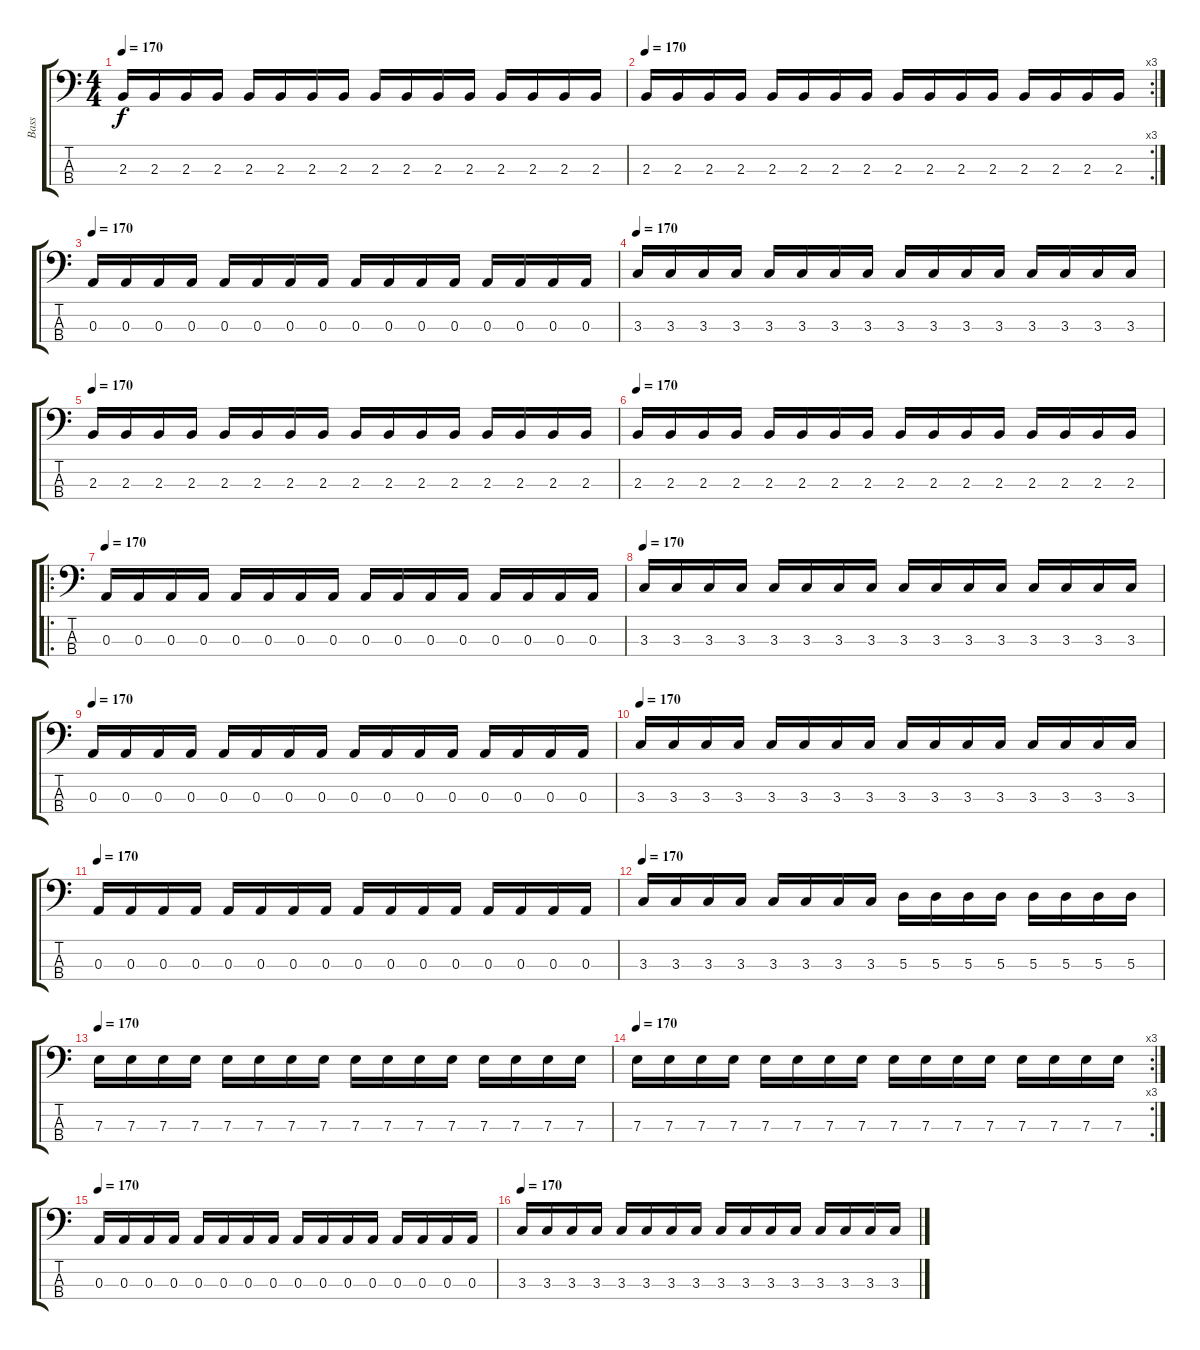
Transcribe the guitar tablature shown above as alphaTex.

\track ("Bass" "Bass") {instrument electricbasspick}
\staff {score tabs}
\tuning (G2 D2 A1 E1) {hide}
\ts (4 4)
\tempo 170
\clef f4
\ks c
2.3.16{dy f} 2.3.16 2.3.16 2.3.16 2.3.16 2.3.16 2.3.16 2.3.16 2.3.16 2.3.16 2.3.16 2.3.16 2.3.16 2.3.16 2.3.16 2.3.16 |
\rc 3
\tempo 170
2.3.16 2.3.16 2.3.16 2.3.16 2.3.16 2.3.16 2.3.16 2.3.16 2.3.16 2.3.16 2.3.16 2.3.16 2.3.16 2.3.16 2.3.16 2.3.16 |
\tempo 170
0.3.16 0.3.16 0.3.16 0.3.16 0.3.16 0.3.16 0.3.16 0.3.16 0.3.16 0.3.16 0.3.16 0.3.16 0.3.16 0.3.16 0.3.16 0.3.16 |
\tempo 170
3.3.16 3.3.16 3.3.16 3.3.16 3.3.16 3.3.16 3.3.16 3.3.16 3.3.16 3.3.16 3.3.16 3.3.16 3.3.16 3.3.16 3.3.16 3.3.16 |
\tempo 170
2.3.16 2.3.16 2.3.16 2.3.16 2.3.16 2.3.16 2.3.16 2.3.16 2.3.16 2.3.16 2.3.16 2.3.16 2.3.16 2.3.16 2.3.16 2.3.16 |
\tempo 170
2.3.16 2.3.16 2.3.16 2.3.16 2.3.16 2.3.16 2.3.16 2.3.16 2.3.16 2.3.16 2.3.16 2.3.16 2.3.16 2.3.16 2.3.16 2.3.16 |
\ro
\tempo 170
0.3.16 0.3.16 0.3.16 0.3.16 0.3.16 0.3.16 0.3.16 0.3.16 0.3.16 0.3.16 0.3.16 0.3.16 0.3.16 0.3.16 0.3.16 0.3.16 |
\tempo 170
3.3.16 3.3.16 3.3.16 3.3.16 3.3.16 3.3.16 3.3.16 3.3.16 3.3.16 3.3.16 3.3.16 3.3.16 3.3.16 3.3.16 3.3.16 3.3.16 |
\tempo 170
0.3.16 0.3.16 0.3.16 0.3.16 0.3.16 0.3.16 0.3.16 0.3.16 0.3.16 0.3.16 0.3.16 0.3.16 0.3.16 0.3.16 0.3.16 0.3.16 |
\tempo 170
3.3.16 3.3.16 3.3.16 3.3.16 3.3.16 3.3.16 3.3.16 3.3.16 3.3.16 3.3.16 3.3.16 3.3.16 3.3.16 3.3.16 3.3.16 3.3.16 |
\tempo 170
0.3.16 0.3.16 0.3.16 0.3.16 0.3.16 0.3.16 0.3.16 0.3.16 0.3.16 0.3.16 0.3.16 0.3.16 0.3.16 0.3.16 0.3.16 0.3.16 |
\tempo 170
3.3.16 3.3.16 3.3.16 3.3.16 3.3.16 3.3.16 3.3.16 3.3.16 5.3.16 5.3.16 5.3.16 5.3.16 5.3.16 5.3.16 5.3.16 5.3.16 |
\tempo 170
7.3.16 7.3.16 7.3.16 7.3.16 7.3.16 7.3.16 7.3.16 7.3.16 7.3.16 7.3.16 7.3.16 7.3.16 7.3.16 7.3.16 7.3.16 7.3.16 |
\rc 3
\tempo 170
7.3.16 7.3.16 7.3.16 7.3.16 7.3.16 7.3.16 7.3.16 7.3.16 7.3.16 7.3.16 7.3.16 7.3.16 7.3.16 7.3.16 7.3.16 7.3.16 |
\tempo 170
0.3.16 0.3.16 0.3.16 0.3.16 0.3.16 0.3.16 0.3.16 0.3.16 0.3.16 0.3.16 0.3.16 0.3.16 0.3.16 0.3.16 0.3.16 0.3.16 |
\tempo 170
3.3.16 3.3.16 3.3.16 3.3.16 3.3.16 3.3.16 3.3.16 3.3.16 3.3.16 3.3.16 3.3.16 3.3.16 3.3.16 3.3.16 3.3.16 3.3.16
